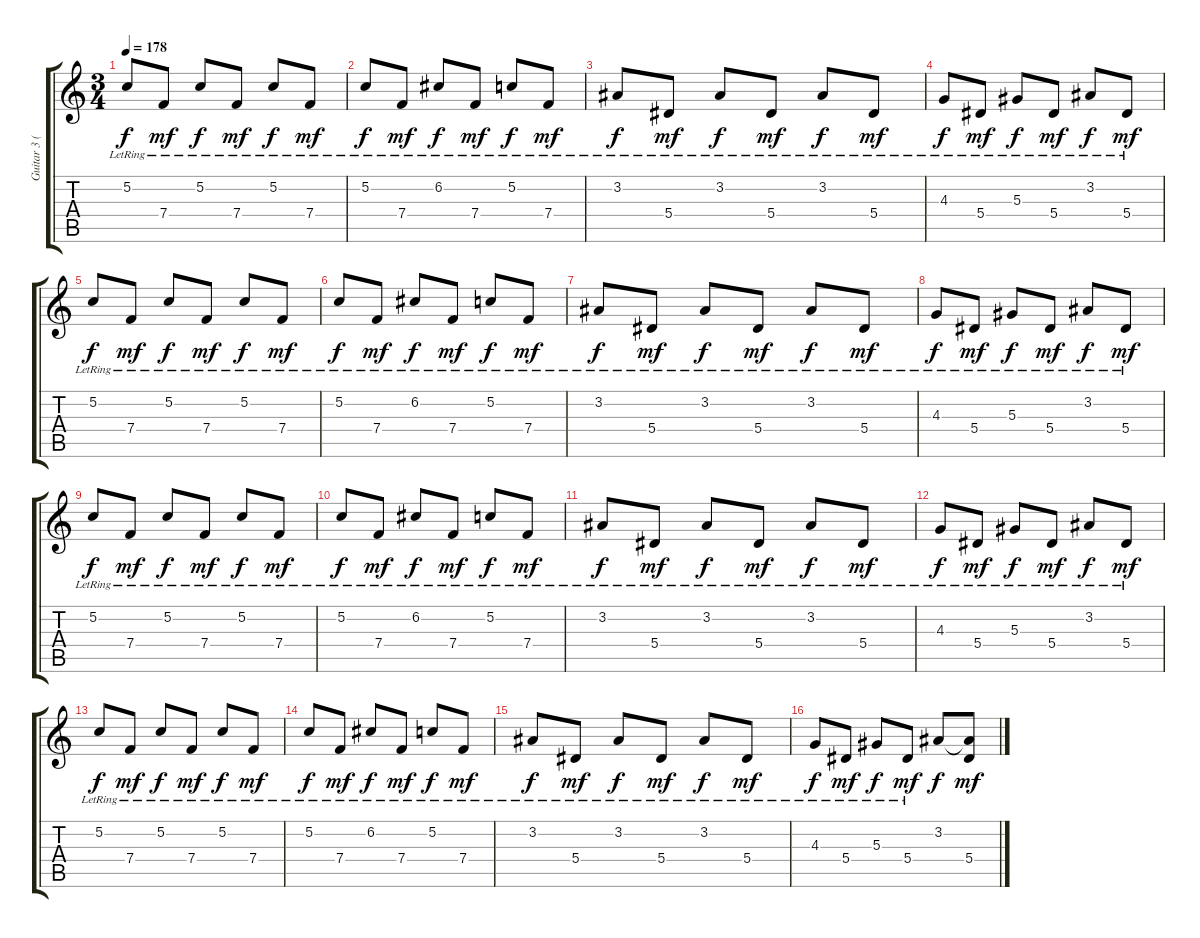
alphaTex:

\track ("Guitar 3 (Acoustic)" "Guitar 3 (") {instrument acousticguitarsteel}
\staff {score tabs}
\tuning (C4 G3 Eb3 Bb2 F2 C2) {hide}
\ts (3 4)
\tempo 178
\clef g2
\ks c
5.2{lr}.8{dy f} 7.4{lr}.8{dy mf} 5.2{lr}.8{dy f} 7.4{lr}.8{dy mf} 5.2{lr}.8{dy f} 7.4{lr}.8{dy mf} |
5.2{lr}.8{dy f} 7.4{lr}.8{dy mf} 6.2{lr}.8{dy f} 7.4{lr}.8{dy mf} 5.2{lr}.8{dy f} 7.4{lr}.8{dy mf} |
3.2{lr}.8{dy f} 5.4{lr}.8{dy mf} 3.2{lr}.8{dy f} 5.4{lr}.8{dy mf} 3.2{lr}.8{dy f} 5.4{lr}.8{dy mf} |
4.3{lr}.8{dy f} 5.4{lr}.8{dy mf} 5.3{lr}.8{dy f} 5.4{lr}.8{dy mf} 3.2{lr}.8{dy f} 5.4{lr}.8{dy mf} |
5.2{lr}.8{dy f} 7.4{lr}.8{dy mf} 5.2{lr}.8{dy f} 7.4{lr}.8{dy mf} 5.2{lr}.8{dy f} 7.4{lr}.8{dy mf} |
5.2{lr}.8{dy f} 7.4{lr}.8{dy mf} 6.2{lr}.8{dy f} 7.4{lr}.8{dy mf} 5.2{lr}.8{dy f} 7.4{lr}.8{dy mf} |
3.2{lr}.8{dy f} 5.4{lr}.8{dy mf} 3.2{lr}.8{dy f} 5.4{lr}.8{dy mf} 3.2{lr}.8{dy f} 5.4{lr}.8{dy mf} |
4.3{lr}.8{dy f} 5.4{lr}.8{dy mf} 5.3{lr}.8{dy f} 5.4{lr}.8{dy mf} 3.2{lr}.8{dy f} 5.4{lr}.8{dy mf} |
5.2{lr}.8{dy f} 7.4{lr}.8{dy mf} 5.2{lr}.8{dy f} 7.4{lr}.8{dy mf} 5.2{lr}.8{dy f} 7.4{lr}.8{dy mf} |
5.2{lr}.8{dy f} 7.4{lr}.8{dy mf} 6.2{lr}.8{dy f} 7.4{lr}.8{dy mf} 5.2{lr}.8{dy f} 7.4{lr}.8{dy mf} |
3.2{lr}.8{dy f} 5.4{lr}.8{dy mf} 3.2{lr}.8{dy f} 5.4{lr}.8{dy mf} 3.2{lr}.8{dy f} 5.4{lr}.8{dy mf} |
4.3{lr}.8{dy f} 5.4{lr}.8{dy mf} 5.3{lr}.8{dy f} 5.4{lr}.8{dy mf} 3.2{lr}.8{dy f} 5.4{lr}.8{dy mf} |
5.2{lr}.8{dy f} 7.4{lr}.8{dy mf} 5.2{lr}.8{dy f} 7.4{lr}.8{dy mf} 5.2{lr}.8{dy f} 7.4{lr}.8{dy mf} |
5.2{lr}.8{dy f} 7.4{lr}.8{dy mf} 6.2{lr}.8{dy f} 7.4{lr}.8{dy mf} 5.2{lr}.8{dy f} 7.4{lr}.8{dy mf} |
3.2{lr}.8{dy f} 5.4{lr}.8{dy mf} 3.2{lr}.8{dy f} 5.4{lr}.8{dy mf} 3.2{lr}.8{dy f} 5.4{lr}.8{dy mf} |
4.3{lr}.8{dy f} 5.4{lr}.8{dy mf} 5.3{lr}.8{dy f} 5.4{lr}.8{dy mf} 3.2.8{dy f} (3.2{t} 5.4).8{dy mf}
